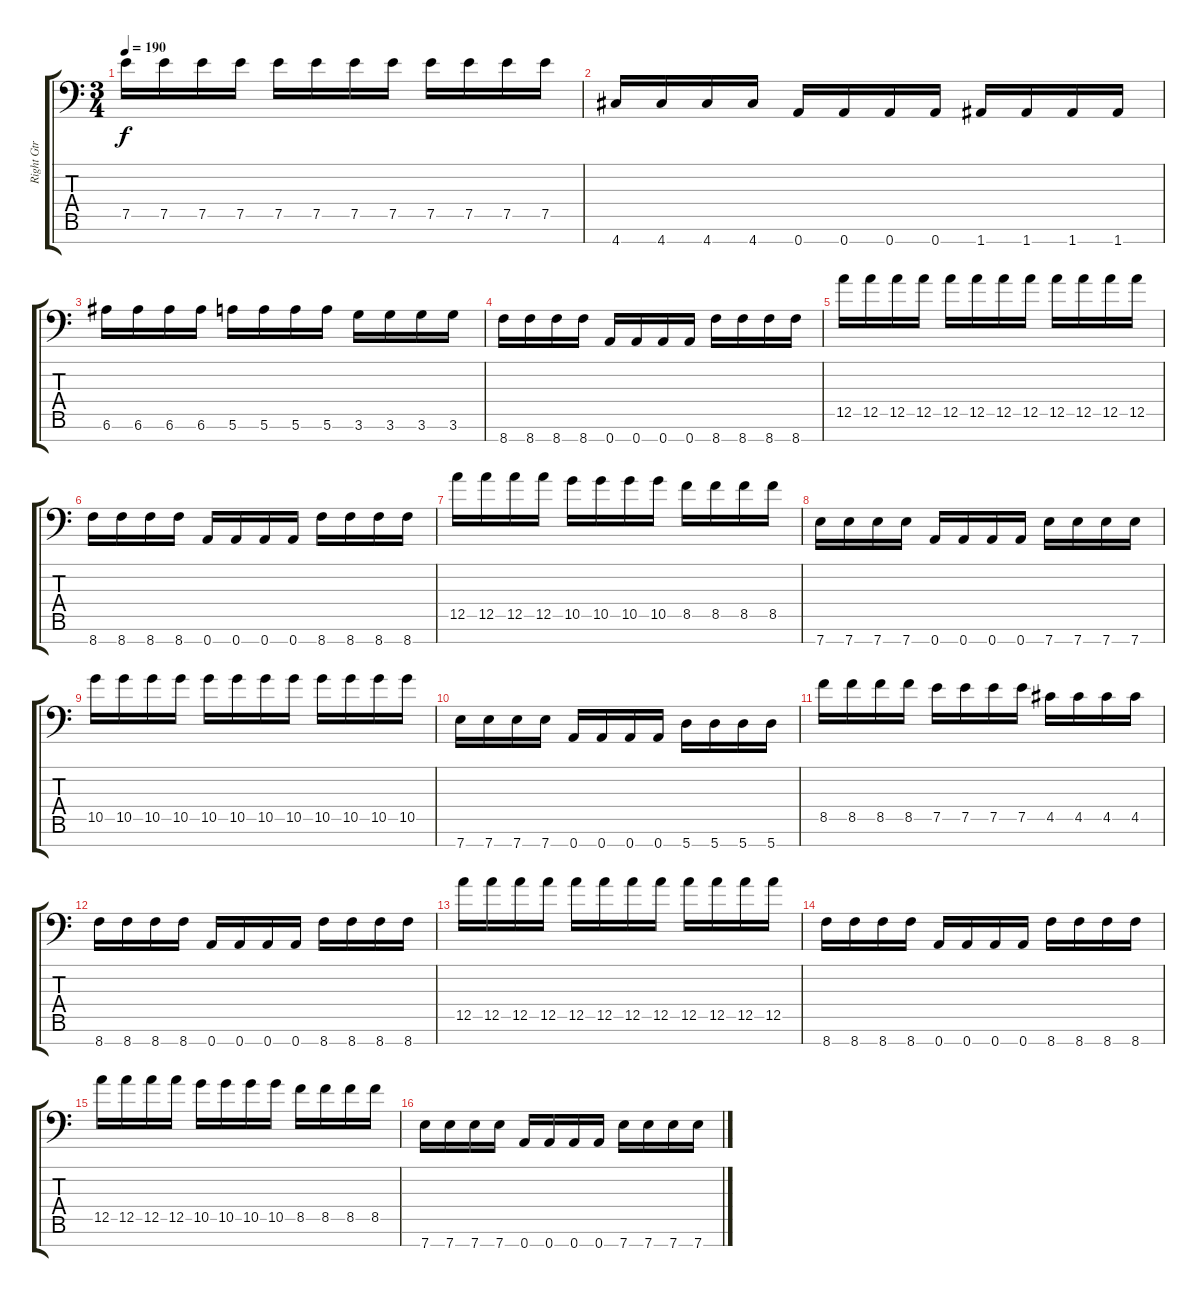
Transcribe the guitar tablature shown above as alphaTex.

\track ("Right Gtr" "Right Gtr") {instrument distortionguitar}
\staff {score tabs}
\tuning (E4 B3 G3 D3 A2 E2 A1) {hide}
\ts (3 4)
\tempo 190
\clef f4
\ks c
7.5.16{dy f} 7.5.16 7.5.16 7.5.16 7.5.16 7.5.16 7.5.16 7.5.16 7.5.16 7.5.16 7.5.16 7.5.16 |
4.7.16 4.7.16 4.7.16 4.7.16 0.7.16 0.7.16 0.7.16 0.7.16 1.7.16 1.7.16 1.7.16 1.7.16 |
6.6.16 6.6.16 6.6.16 6.6.16 5.6.16 5.6.16 5.6.16 5.6.16 3.6.16 3.6.16 3.6.16 3.6.16 |
8.7.16 8.7.16 8.7.16 8.7.16 0.7.16 0.7.16 0.7.16 0.7.16 8.7.16 8.7.16 8.7.16 8.7.16 |
12.5.16 12.5.16 12.5.16 12.5.16 12.5.16 12.5.16 12.5.16 12.5.16 12.5.16 12.5.16 12.5.16 12.5.16 |
8.7.16 8.7.16 8.7.16 8.7.16 0.7.16 0.7.16 0.7.16 0.7.16 8.7.16 8.7.16 8.7.16 8.7.16 |
12.5.16 12.5.16 12.5.16 12.5.16 10.5.16 10.5.16 10.5.16 10.5.16 8.5.16 8.5.16 8.5.16 8.5.16 |
7.7.16 7.7.16 7.7.16 7.7.16 0.7.16 0.7.16 0.7.16 0.7.16 7.7.16 7.7.16 7.7.16 7.7.16 |
10.5.16 10.5.16 10.5.16 10.5.16 10.5.16 10.5.16 10.5.16 10.5.16 10.5.16 10.5.16 10.5.16 10.5.16 |
7.7.16 7.7.16 7.7.16 7.7.16 0.7.16 0.7.16 0.7.16 0.7.16 5.7.16 5.7.16 5.7.16 5.7.16 |
8.5.16 8.5.16 8.5.16 8.5.16 7.5.16 7.5.16 7.5.16 7.5.16 4.5.16 4.5.16 4.5.16 4.5.16 |
8.7.16 8.7.16 8.7.16 8.7.16 0.7.16 0.7.16 0.7.16 0.7.16 8.7.16 8.7.16 8.7.16 8.7.16 |
12.5.16 12.5.16 12.5.16 12.5.16 12.5.16 12.5.16 12.5.16 12.5.16 12.5.16 12.5.16 12.5.16 12.5.16 |
8.7.16 8.7.16 8.7.16 8.7.16 0.7.16 0.7.16 0.7.16 0.7.16 8.7.16 8.7.16 8.7.16 8.7.16 |
12.5.16 12.5.16 12.5.16 12.5.16 10.5.16 10.5.16 10.5.16 10.5.16 8.5.16 8.5.16 8.5.16 8.5.16 |
7.7.16 7.7.16 7.7.16 7.7.16 0.7.16 0.7.16 0.7.16 0.7.16 7.7.16 7.7.16 7.7.16 7.7.16
